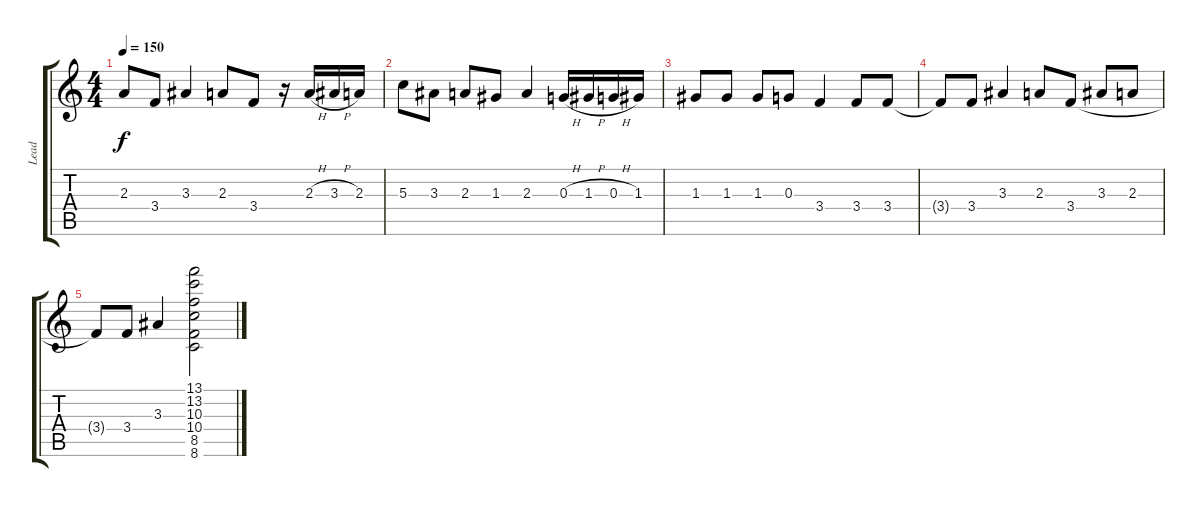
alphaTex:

\track ("Lead" "Lead") {instrument distortionguitar}
\staff {score tabs}
\tuning (E4 B3 G3 D3 A2 E2) {hide}
\ts (4 4)
\tempo 150
\clef g2
\ks c
2.3{t}.8{dy f} 3.4.8 3.3.4 2.3.8 3.4.8 r.16 2.3{h}.16 3.3{h}.16 2.3.16 |
5.3.8 3.3.8 2.3.8 1.3.8 2.3.4 0.3{h}.16 1.3{h}.16 0.3{h}.16 1.3.16 |
1.3.8 1.3.8 1.3.8 0.3.8 3.4.4 3.4.8 3.4.8 |
3.4{t}.8 3.4.8 3.3.4 2.3.8 3.4.8 3.3.8 2.3.8 |
3.4{t}.8 3.4.8 3.3.4 (13.1 13.2 10.3 10.4 8.5 8.6).2
